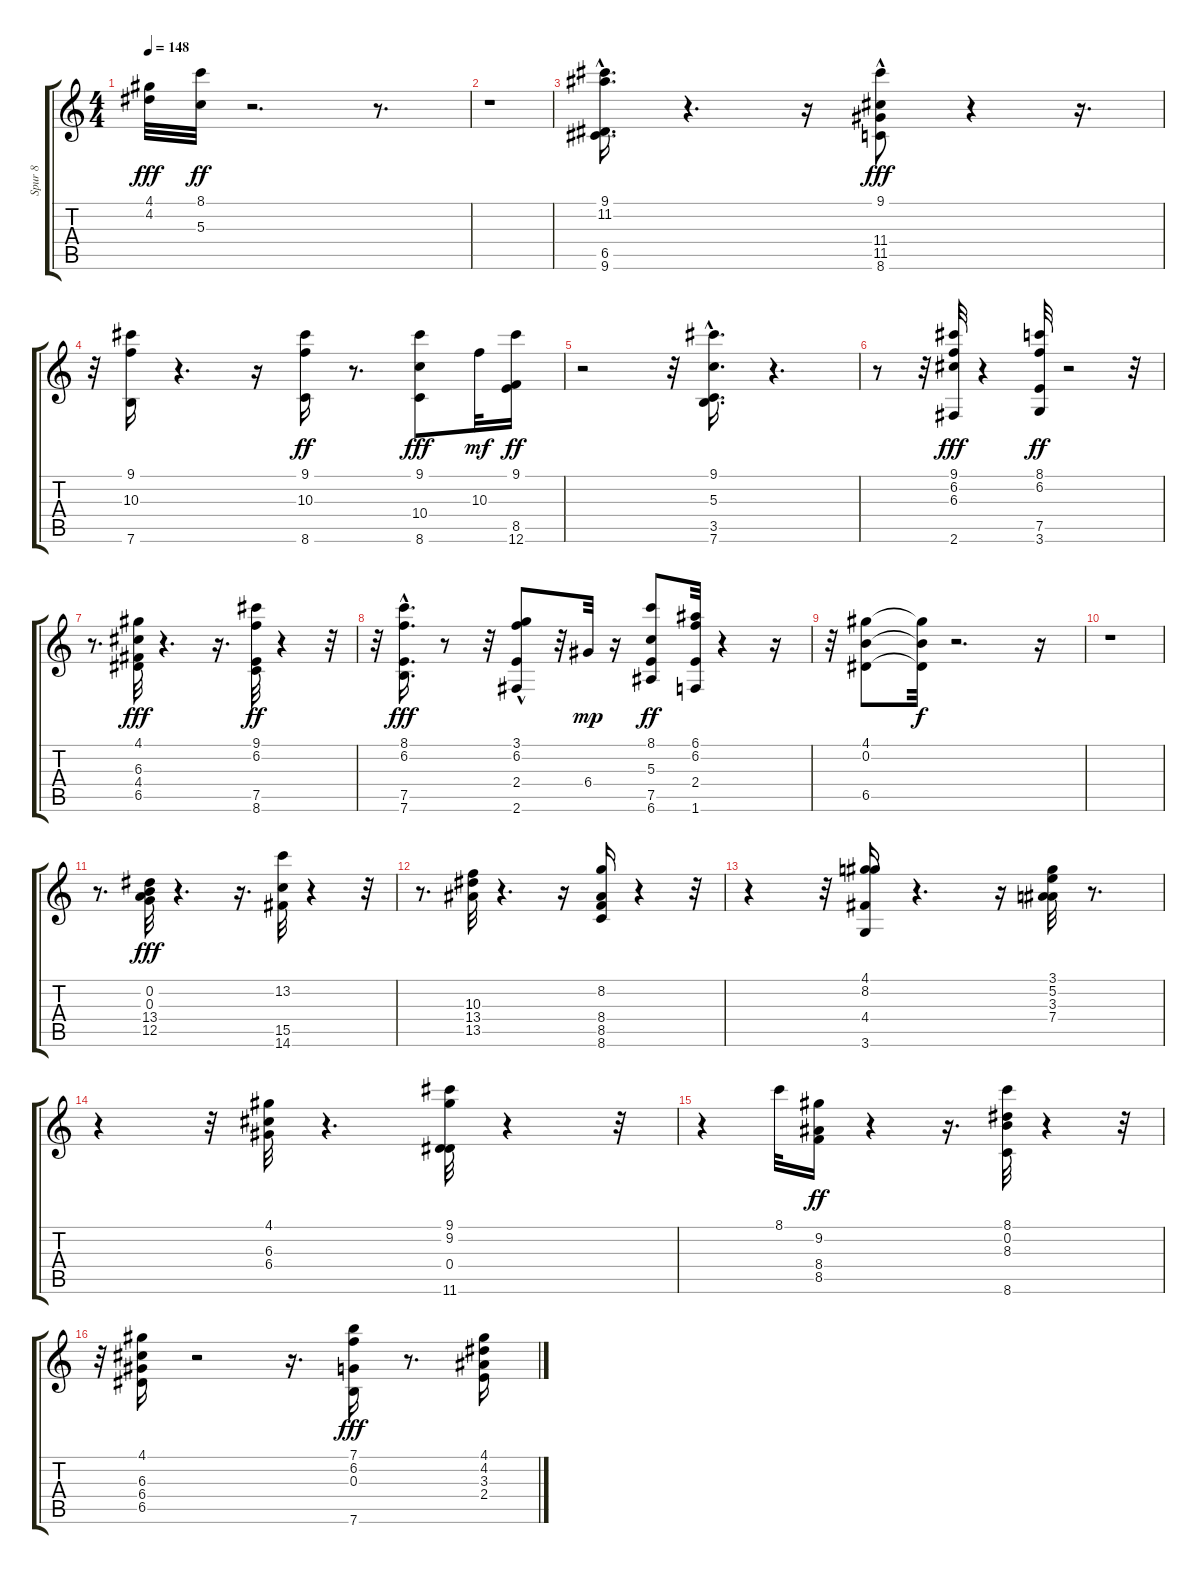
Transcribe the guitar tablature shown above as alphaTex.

\track ("Spur 8" "Spur 8") {instrument electricguitarmuted}
\staff {score tabs}
\tuning (E4 B3 G3 D3 A2 E2) {hide}
\ts (4 4)
\tempo 148
\clef g2
\ks c
(4.1 4.2).32{dy fff} (8.1 5.3).32{dy ff} r.2{d} r.8{d} |
r.1 |
(9.1{hac} 11.2{hac} 6.5{hac} 9.6{hac}).16{d} r.4{d} r.16 (9.1 11.4 11.5 8.6{hac}).8{dy fff} r.4 r.16{d} |
r.32 (9.1 10.3 7.6).16 r.4{d} r.16 (9.1 10.3 8.6).16{dy ff} r.8{d} (9.1 10.4 8.6).8{dy fff} 10.3.32{dy mf} (9.1 8.5 12.6).16{dy ff} |
r.2 r.32 (9.1{hac} 5.3{hac} 3.5 7.6).16{d} r.4{d} |
r.8 r.32 (9.1 6.2 6.3 2.6).32{dy fff} r.4 (8.1 6.2 7.5 3.6).32{dy ff} r.2 r.32 |
r.8{d} (4.1 6.3 4.4 6.5).32{dy fff} r.4{d} r.16{d} (9.1 6.2 7.5 8.6).32{dy ff} r.4 r.32 |
r.32 (8.1{hac} 6.2{hac} 7.5 7.6).16{d dy fff} r.8 r.32 (3.1{hac} 6.2 2.4{hac} 2.6{hac}).8 r.32 6.4.32{dy mp} r.16 (8.1 5.3 7.5 6.6).8{dy ff} (6.1 6.2 2.4 1.6).32 r.4 r.16 |
r.32 (4.1 0.2 6.5).8 (4.1{t} 0.2{t} 6.5{t}).32{dy f} r.2{d} r.16 |
r.1 |
r.8{d} (0.2 0.3 13.4 12.5).32{dy fff} r.4{d} r.16{d} (13.2 15.5 14.6).32 r.4 r.32 |
r.8{d} (10.3 13.4 13.5).32 r.4{d} r.16 (8.2 8.4 8.5 8.6).16 r.4 r.32 |
r.4 r.32 (4.1 8.2 4.4 3.6).16 r.4{d} r.16 (3.1 5.2 3.3 7.4).32 r.8{d} |
r.4 r.32 (4.1 6.3 6.4).32 r.4{d} (9.1 9.2 0.4 11.6).32 r.4 r.32 |
r.4 8.1.32 (9.2 8.4 8.5).16{dy ff} r.4 r.16{d} (8.1 0.2 8.3 8.6).32 r.4 r.32 |
r.32 (4.1 6.3 6.4 6.5).16 r.2 r.16{d} (7.1 6.2 0.3 7.6).16{dy fff} r.8{d} (4.1 4.2 3.3 2.4).16
